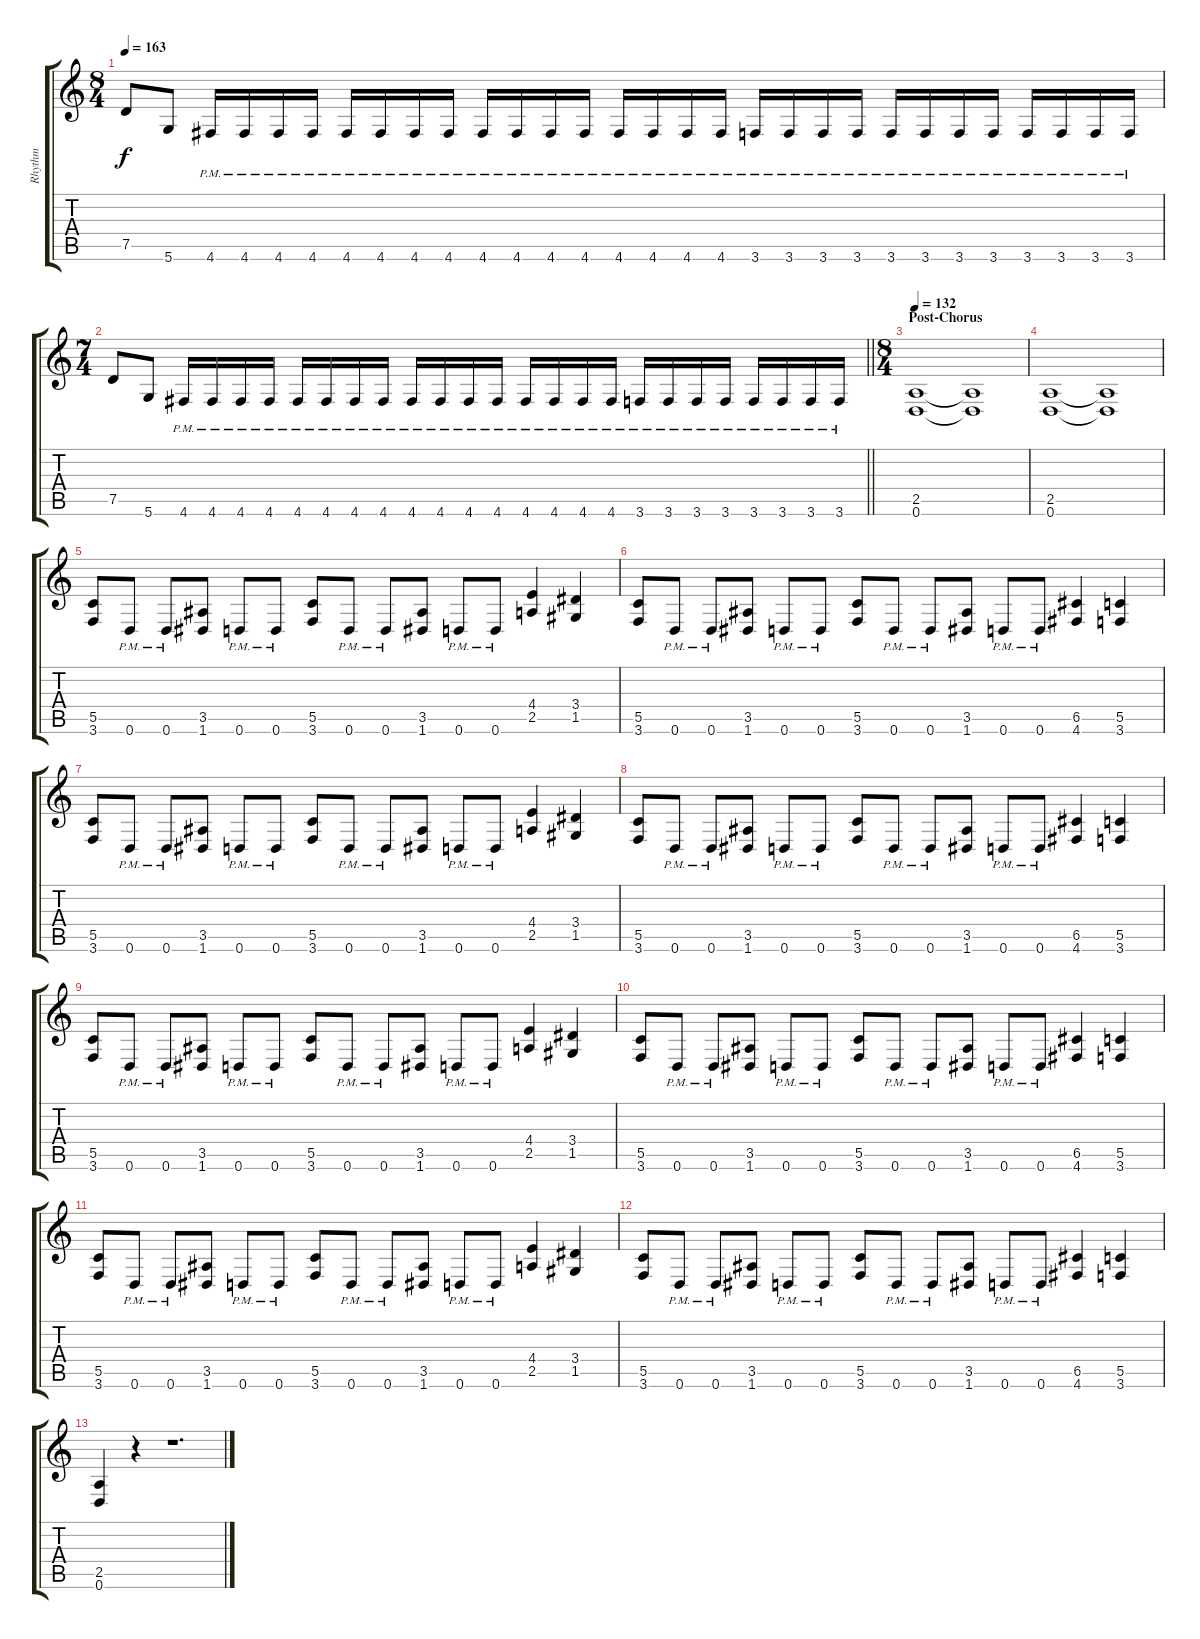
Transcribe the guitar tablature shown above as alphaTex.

\track ("Rhythm" "Rhythm") {instrument distortionguitar}
\staff {score tabs}
\tuning (D4 A3 F3 C3 G2 D2) {hide}
\ts (8 4)
\tempo 163
\clef g2
\ks c
7.5.8{dy f} 5.6.8 4.6{pm}.16 4.6{pm}.16 4.6{pm}.16 4.6{pm}.16 4.6{pm}.16 4.6{pm}.16 4.6{pm}.16 4.6{pm}.16 4.6{pm}.16 4.6{pm}.16 4.6{pm}.16 4.6{pm}.16 4.6{pm}.16 4.6{pm}.16 4.6{pm}.16 4.6{pm}.16 3.6{pm}.16 3.6{pm}.16 3.6{pm}.16 3.6{pm}.16 3.6{pm}.16 3.6{pm}.16 3.6{pm}.16 3.6{pm}.16 3.6{pm}.16 3.6{pm}.16 3.6{pm}.16 3.6{pm}.16 |
\ts (7 4)
\barLineRight lightlight
7.5.8 5.6.8 4.6{pm}.16 4.6{pm}.16 4.6{pm}.16 4.6{pm}.16 4.6{pm}.16 4.6{pm}.16 4.6{pm}.16 4.6{pm}.16 4.6{pm}.16 4.6{pm}.16 4.6{pm}.16 4.6{pm}.16 4.6{pm}.16 4.6{pm}.16 4.6{pm}.16 4.6{pm}.16 3.6{pm}.16 3.6{pm}.16 3.6{pm}.16 3.6{pm}.16 3.6{pm}.16 3.6{pm}.16 3.6{pm}.16 3.6{pm}.16 |
\ts (8 4)
\section ("" "Post-Chorus")
\tempo 132
(2.5 0.6).1 (2.5{t} 0.6{t}).1 |
(2.5 0.6).1 (2.5{t} 0.6{t}).1 |
(5.5 3.6).8 0.6{pm}.8 0.6{pm}.8 (3.5 1.6).8 0.6{pm}.8 0.6{pm}.8 (5.5 3.6).8 0.6{pm}.8 0.6{pm}.8 (3.5 1.6).8 0.6{pm}.8 0.6{pm}.8 (4.4 2.5).4 (3.4 1.5).4 |
(5.5 3.6).8 0.6{pm}.8 0.6{pm}.8 (3.5 1.6).8 0.6{pm}.8 0.6{pm}.8 (5.5 3.6).8 0.6{pm}.8 0.6{pm}.8 (3.5 1.6).8 0.6{pm}.8 0.6{pm}.8 (6.5 4.6).4 (5.5 3.6).4 |
(5.5 3.6).8 0.6{pm}.8 0.6{pm}.8 (3.5 1.6).8 0.6{pm}.8 0.6{pm}.8 (5.5 3.6).8 0.6{pm}.8 0.6{pm}.8 (3.5 1.6).8 0.6{pm}.8 0.6{pm}.8 (4.4 2.5).4 (3.4 1.5).4 |
(5.5 3.6).8 0.6{pm}.8 0.6{pm}.8 (3.5 1.6).8 0.6{pm}.8 0.6{pm}.8 (5.5 3.6).8 0.6{pm}.8 0.6{pm}.8 (3.5 1.6).8 0.6{pm}.8 0.6{pm}.8 (6.5 4.6).4 (5.5 3.6).4 |
(5.5 3.6).8 0.6{pm}.8 0.6{pm}.8 (3.5 1.6).8 0.6{pm}.8 0.6{pm}.8 (5.5 3.6).8 0.6{pm}.8 0.6{pm}.8 (3.5 1.6).8 0.6{pm}.8 0.6{pm}.8 (4.4 2.5).4 (3.4 1.5).4 |
(5.5 3.6).8 0.6{pm}.8 0.6{pm}.8 (3.5 1.6).8 0.6{pm}.8 0.6{pm}.8 (5.5 3.6).8 0.6{pm}.8 0.6{pm}.8 (3.5 1.6).8 0.6{pm}.8 0.6{pm}.8 (6.5 4.6).4 (5.5 3.6).4 |
(5.5 3.6).8 0.6{pm}.8 0.6{pm}.8 (3.5 1.6).8 0.6{pm}.8 0.6{pm}.8 (5.5 3.6).8 0.6{pm}.8 0.6{pm}.8 (3.5 1.6).8 0.6{pm}.8 0.6{pm}.8 (4.4 2.5).4 (3.4 1.5).4 |
(5.5 3.6).8 0.6{pm}.8 0.6{pm}.8 (3.5 1.6).8 0.6{pm}.8 0.6{pm}.8 (5.5 3.6).8 0.6{pm}.8 0.6{pm}.8 (3.5 1.6).8 0.6{pm}.8 0.6{pm}.8 (6.5 4.6).4 (5.5 3.6).4 |
(2.5 0.6).4 r.4 r.1{d}
